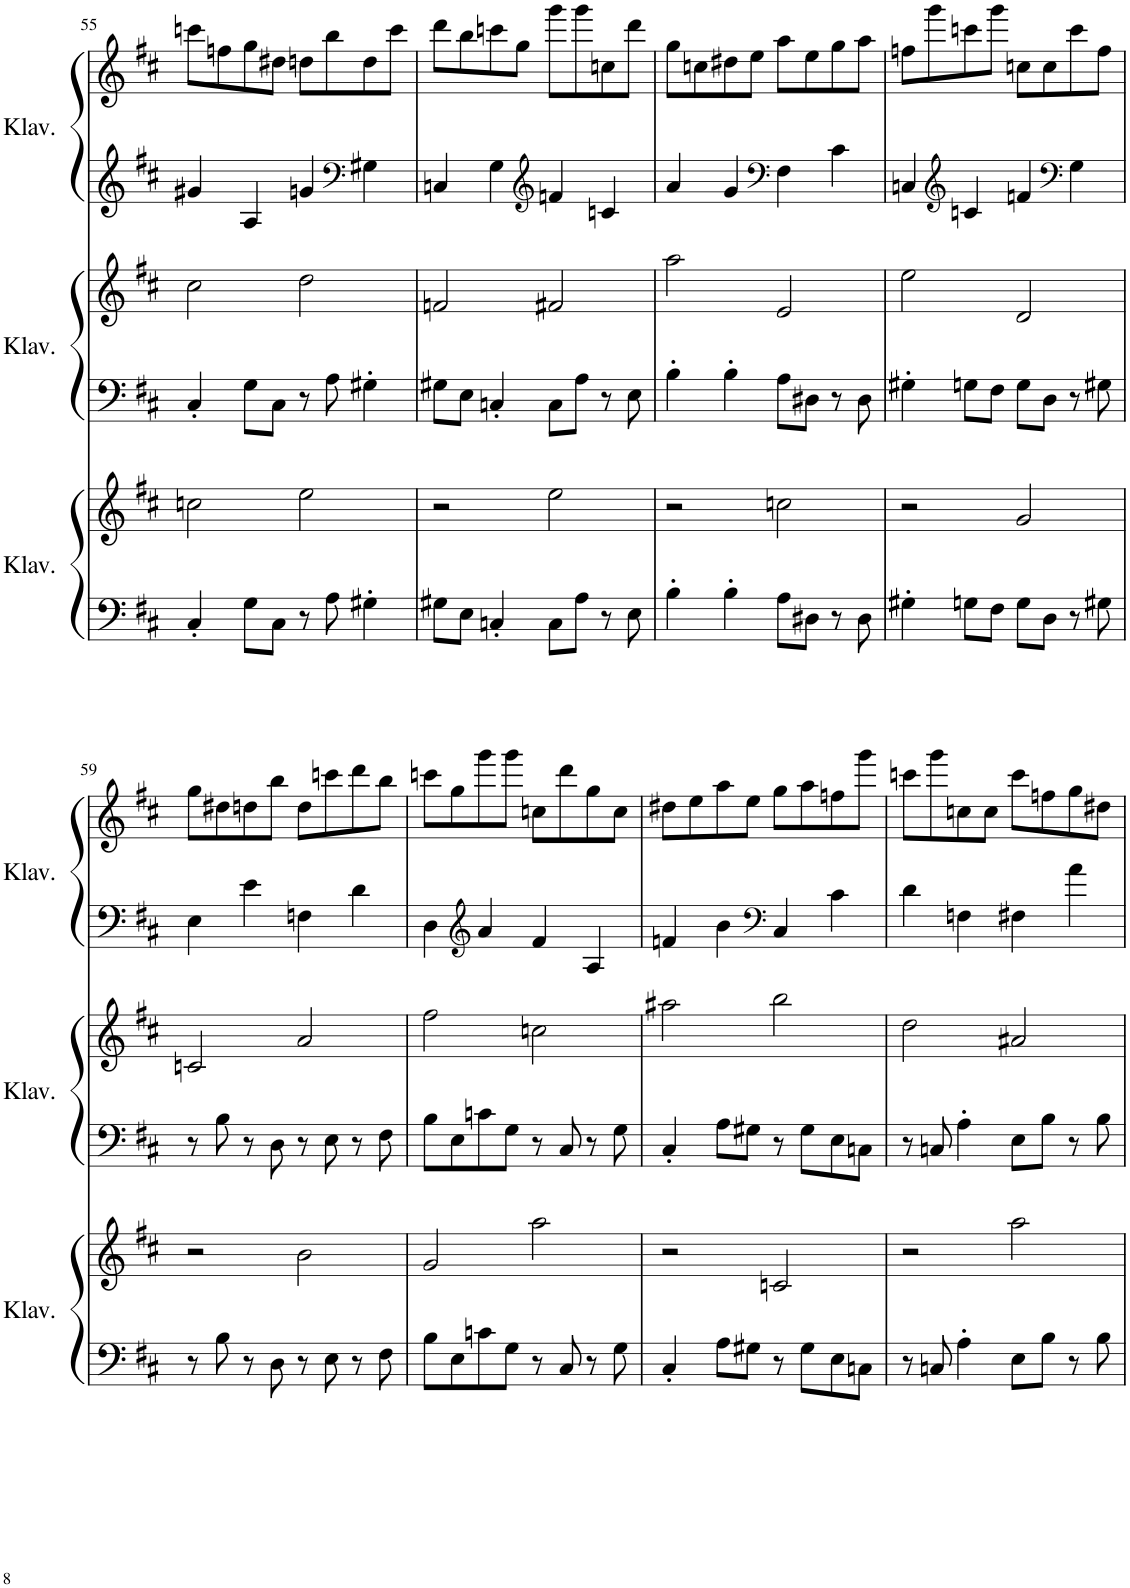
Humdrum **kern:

**kern	**kern	**kern	**kern	**kern	**kern
*part3	*part3	*part2	*part2	*part1	*part1
*staff6	*staff5	*staff4	*staff3	*staff2	*staff1
*I"Klavier	*	*I"Klavier	*	*I"Klavier	*
*I'Klav.	*	*I'Klav.	*	*I'Klav.	*
!!LO:PB:g=z
*clefG2	*clefG2	*clefG2	*clefG2	*clefF4	*clefG2
*k[f#c#]	*k[f#c#]	*k[f#c#]	*k[f#c#]	*k[f#c#]	*k[f#c#]
*M4/4	*M4/4	*M4/4	*M4/4	*M4/4	*M4/4
=55	=55	=55	=55	=55	=55
4C#'/	2ccn\	4C#'/	2cc#\	4g#X/	8cccn\L
.	.	.	.	.	8ffn\
8G\L	.	8G\L	.	4A/	8gg\
8C#\J	.	8C#\J	.	.	8dd#X\J
8r	2ee\	8r	2dd\	4gn/	8ddn\L
8A\	.	8A\	.	.	8bb\
*	*	*	*	*clefF4	*
4G#X'\	.	4G#X'\	.	4G#X\	8dd\
.	.	.	.	.	8ccc\J
=56	=56	=56	=56	=56	=56
8G#X\L	2r	8G#X\L	2fn/	4Cn/	8ddd\L
8E\J	.	8E\J	.	.	8bb\
4Cn'/	.	4Cn'/	.	4G\	8cccn\
.	.	.	.	.	8gg\J
*	*	*	*	*clefG2	*
8C\L	2ee\	8C\L	2f#X/	4fn/	8ggg\L
8A\J	.	8A\J	.	.	8ggg\
8r	.	8r	.	4cn/	8ccn\
8E\	.	8E\	.	.	8ddd\J
=57	=57	=57	=57	=57	=57
4B'\	2r	4B'\	2aa\	4a/	8gg\L
.	.	.	.	.	8ccn\
4B'\	.	4B'\	.	4g/	8dd#X\
.	.	.	.	.	8ee\J
*	*	*	*	*clefF4	*
8A\L	2ccn\	8A\L	2e/	4F#\	8aa\L
8D#X\J	.	8D#X\J	.	.	8ee\
8r	.	8r	.	4c#\	8gg\
8D#\	.	8D#\	.	.	8aa\J
=58	=58	=58	=58	=58	=58
4G#X'\	2r	4G#X'\	2ee\	4Cn/	8ffn\L
.	.	.	.	.	8ggg\
*	*	*	*	*clefG2	*
8Gn\L	.	8Gn\L	.	4cn/	8cccn\
8F#\J	.	8F#\J	.	.	8ggg\J
8G\L	2g/	8G\L	2d/	4fn/	8ccn\L
8D\J	.	8D\J	.	.	8cc\
*	*	*	*	*clefF4	*
8r	.	8r	.	4G\	8ccc\
8G#X\	.	8G#X\	.	.	8ff\J
!!LO:LB:g=z
=59	=59	=59	=59	=59	=59
8r	2r	8r	2cn/	4E\	8gg\L
8B\	.	8B\	.	.	8dd#X\
8r	.	8r	.	4e\	8ddn\
8D\	.	8D\	.	.	8bb\J
8r	2b\	8r	2a/	4Fn\	8dd\L
8E\	.	8E\	.	.	8cccn\
8r	.	8r	.	4d\	8ddd\
8F#\	.	8F#\	.	.	8bb\J
=60	=60	=60	=60	=60	=60
8B\L	2g/	8B\L	2ff#\	4D\	8cccn\L
8E\	.	8E\	.	.	8gg\
*	*	*	*	*clefG2	*
8cn\	.	8cn\	.	4a/	8ggg\
8G\J	.	8G\J	.	.	8ggg\J
8r	2aa\	8r	2ccn\	4f#/	8ccn\L
8C#/	.	8C#/	.	.	8ddd\
8r	.	8r	.	4A/	8gg\
8G\	.	8G\	.	.	8cc\J
=61	=61	=61	=61	=61	=61
4C#'/	2r	4C#'/	2aa#X\	4fn/	8dd#X\L
.	.	.	.	.	8ee\
8A\L	.	8A\L	.	4b\	8aa\
8G#X\J	.	8G#X\J	.	.	8ee\J
*	*	*	*	*clefF4	*
8r	2cn/	8r	2bb\	4C#/	8gg\L
8G#\L	.	8G#\L	.	.	8aa\
8E\	.	8E\	.	4c#\	8ffn\
8Cn\J	.	8Cn\J	.	.	8ggg\J
=62	=62	=62	=62	=62	=62
8r	2r	8r	2dd\	4d\	8cccn\L
8Cn/	.	8Cn/	.	.	8ggg\
4A'\	.	4A'\	.	4Fn\	8ccn\
.	.	.	.	.	8cc\J
8E\L	2aa\	8E\L	2a#X/	4F#X\	8ccc\L
8B\J	.	8B\J	.	.	8ffn\
8r	.	8r	.	4a\	8gg\
8B\	.	8B\	.	.	8dd#X\J
=	=	=	=	=	=
*-	*-	*-	*-	*-	*-
